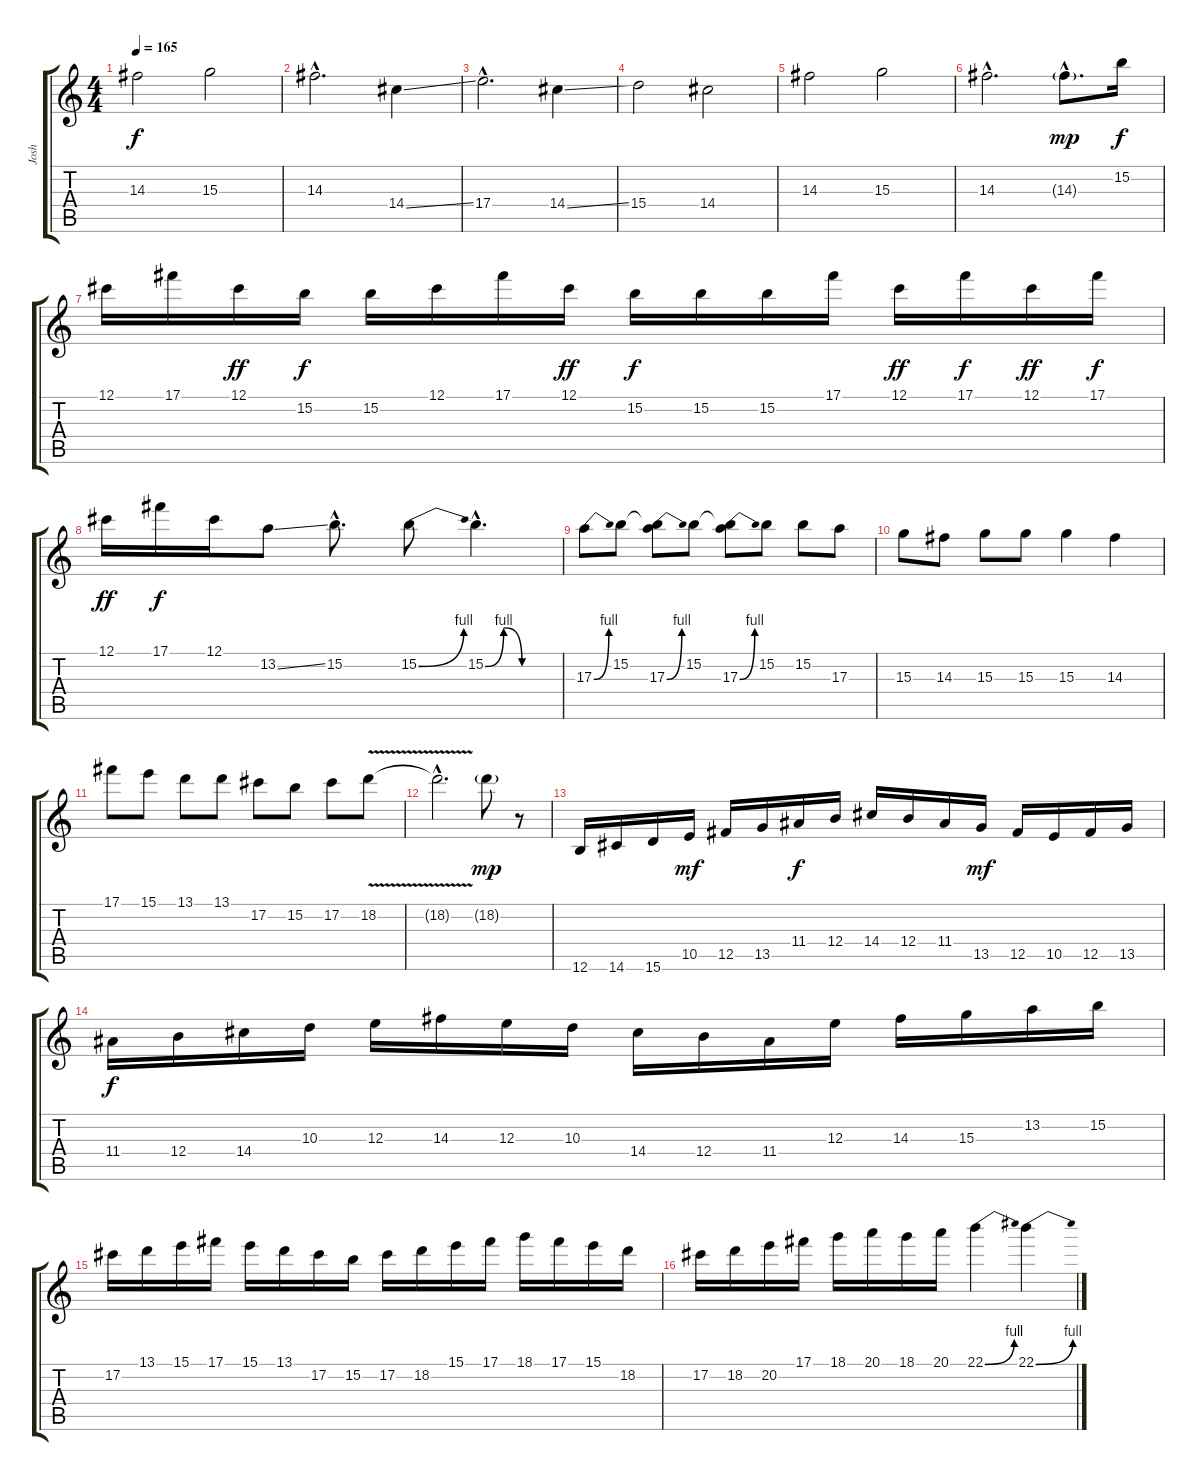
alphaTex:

\track ("Josh" "Josh") {instrument overdrivenguitar}
\staff {score tabs}
\tuning (Db4 Ab3 E3 B2 Gb2 B1) {hide}
\ts (4 4)
\tempo 165
\clef g2
\ks c
14.3.2{dy f volume 14 balance 8 instrument overdrivenguitar} 15.3.2 |
14.3{hac}.2{d} 14.4{ss}.4 |
17.4{hac}.2{d} 14.4{ss}.4 |
15.4.2 14.4.2 |
14.3.2 15.3.2 |
14.3{hac}.2{d} 14.3{g hac}.8{d dy mp} 15.2.16{dy f} |
12.1.16 17.1.16 12.1.16{dy ff} 15.2.16{dy f} 15.2.16 12.1.16 17.1.16 12.1.16{dy ff} 15.2.16{dy f} 15.2.16 15.2.16 17.1.16 12.1.16{dy ff} 17.1.16{dy f} 12.1.16{dy ff} 17.1.16{dy f} |
12.1.16{dy ff} 17.1.16{dy f} 12.1.16 13.2{ss}.8 15.2{hac}.8{d} 15.2{be (bend 0 0 60 4)}.8 15.2{be (custom 0 0 15 4 30 0 60 0) hac}.4{d} |
17.3{be (bend 0 0 60 4)}.8 15.2.8 (15.2{t} 17.3{be (bend 0 0 60 4)}).8 15.2.8 (15.2{t} 17.3{be (bend 0 0 60 4)}).8 15.2.8 15.2.8 17.3.8 |
15.3.8 14.3.8 15.3.8 15.3.8 15.3.4 14.3.4 |
17.1.8 15.1.8 13.1.8 13.1.8 17.2.8 15.2.8 17.2.8 18.2{v}.8 |
18.2{hac t}.2{d} 18.2{g}.8{dy mp} r.8 |
12.6.16 14.6.16 15.6.16 10.5.16{dy mf} 12.5.16 13.5.16 11.4.16{dy f} 12.4.16 14.4.16 12.4.16 11.4.16 13.5.16{dy mf} 12.5.16 10.5.16 12.5.16 13.5.16 |
11.4.16{dy f} 12.4.16 14.4.16 10.3.16 12.3.16 14.3.16 12.3.16 10.3.16 14.4.16 12.4.16 11.4.16 12.3.16 14.3.16 15.3.16 13.2.16 15.2.16 |
17.2.16 13.1.16 15.1.16 17.1.16 15.1.16 13.1.16 17.2.16 15.2.16 17.2.16 18.2.16 15.1.16 17.1.16 18.1.16 17.1.16 15.1.16 18.2.16 |
17.2.16 18.2.16 20.2.16 17.1.16 18.1.16 20.1.16 18.1.16 20.1.16 22.1{be (bend 0 0 60 4)}.4 22.1{be (bend 0 0 60 4)}.4
